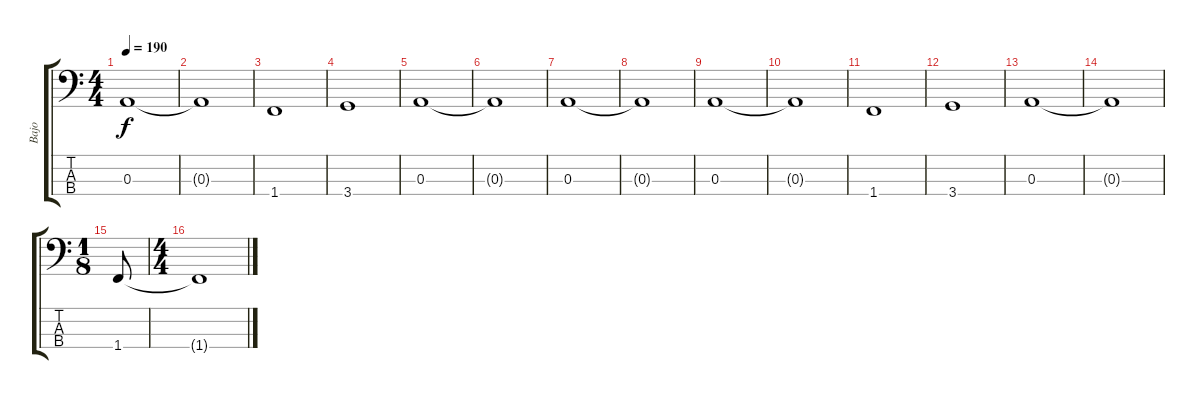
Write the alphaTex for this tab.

\track ("Bajo" "Bajo") {instrument electricbassfinger}
\staff {score tabs}
\tuning (G2 D2 A1 E1) {hide}
\ts (4 4)
\tempo 190
\clef f4
\ks c
0.3.1{dy f} |
0.3{t}.1 |
1.4.1 |
3.4.1 |
0.3.1 |
0.3{t}.1 |
0.3.1 |
0.3{t}.1 |
0.3.1 |
0.3{t}.1 |
1.4.1 |
3.4.1 |
0.3.1 |
0.3{t}.1 |
\ts (1 8)
1.4.8 |
\ts (4 4)
1.4{t}.1
